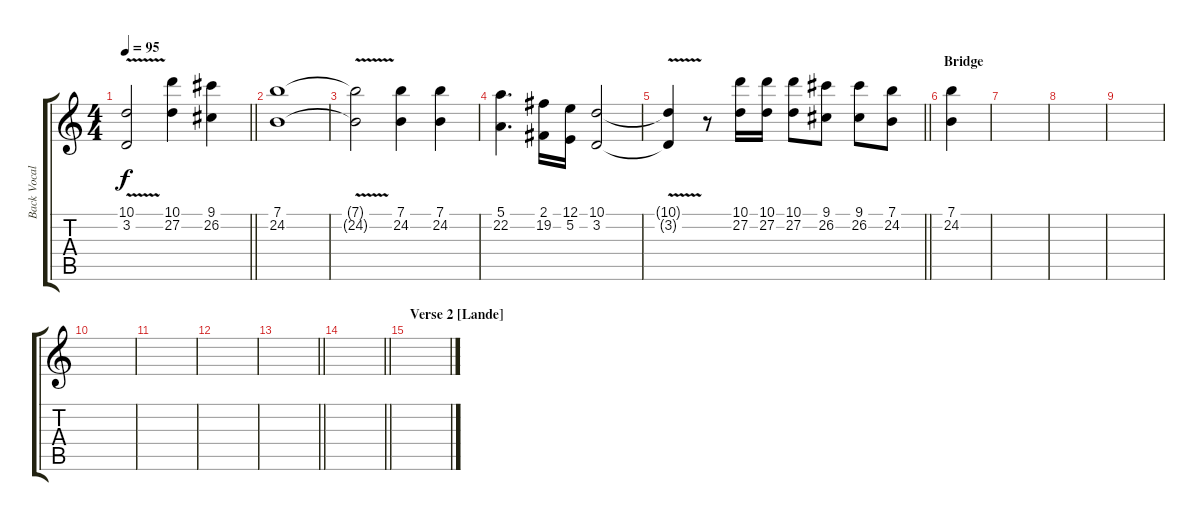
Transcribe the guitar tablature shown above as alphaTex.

\track ("Back Vocals (Michael Kiske / Amanda Somm" "Back Vocal") {instrument choiraahs}
\staff {score tabs}
\tuning (E4 B3 G3 D3 A2 E2) {hide}
\ts (4 4)
\tempo 95
\clef g2
\barLineRight lightlight
\ks c
(10.1{v t} 3.2{t}).2{dy f} (10.1 27.2).4 (9.1 26.2).4 |
(7.1 24.2).1 |
(7.1{v t} 24.2{t}).2 (7.1 24.2).4 (7.1 24.2).4 |
(5.1 22.2).4{d} (2.1 19.2).16 (12.1 5.2).16 (10.1 3.2).2 |
\barLineRight lightlight
(10.1{v t} 3.2{t}).4 r.8 (10.1 27.2).16 (10.1 27.2).16 (10.1 27.2).8 (9.1 26.2).8 (9.1 26.2).8 (7.1 24.2).8 |
\section ("" "Bridge")
(7.1 24.2).4 |
|
|
|
|
|
|
\barLineRight lightlight
|
\barLineRight lightlight
|
\section ("" "Verse 2 [Lande]")
